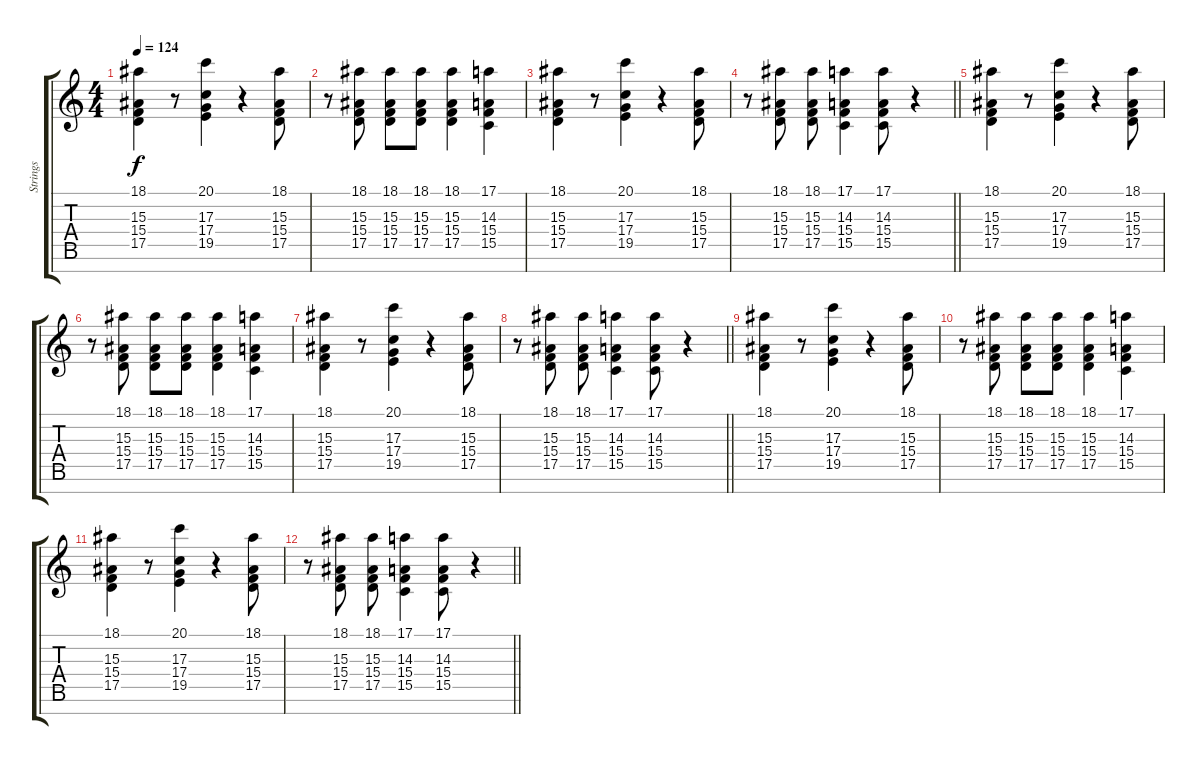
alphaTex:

\track ("Strings" "Strings") {instrument tremolostrings}
\staff {score tabs}
\tuning (E4 B3 G3 D3 A2 E2 B1) {hide}
\ts (4 4)
\tempo 124
\clef g2
\ks c
(18.1 15.3 15.4 17.5).4{dy f} r.8 (20.1 17.3 17.4 19.5).4 r.4 (18.1 15.3 15.4 17.5).8 |
r.8 (18.1 15.3 15.4 17.5).8 (18.1 15.3 15.4 17.5).8 (18.1 15.3 15.4 17.5).8 (18.1 15.3 15.4 17.5).4 (17.1 14.3 15.4 15.5).4 |
(18.1 15.3 15.4 17.5).4 r.8 (20.1 17.3 17.4 19.5).4 r.4 (18.1 15.3 15.4 17.5).8 |
\barLineRight lightlight
r.8 (18.1 15.3 15.4 17.5).8 (18.1 15.3 15.4 17.5).8 (17.1 14.3 15.4 15.5).4 (17.1 14.3 15.4 15.5).8 r.4 |
(18.1 15.3 15.4 17.5).4 r.8 (20.1 17.3 17.4 19.5).4 r.4 (18.1 15.3 15.4 17.5).8 |
r.8 (18.1 15.3 15.4 17.5).8 (18.1 15.3 15.4 17.5).8 (18.1 15.3 15.4 17.5).8 (18.1 15.3 15.4 17.5).4 (17.1 14.3 15.4 15.5).4 |
(18.1 15.3 15.4 17.5).4 r.8 (20.1 17.3 17.4 19.5).4 r.4 (18.1 15.3 15.4 17.5).8 |
\barLineRight lightlight
r.8 (18.1 15.3 15.4 17.5).8 (18.1 15.3 15.4 17.5).8 (17.1 14.3 15.4 15.5).4 (17.1 14.3 15.4 15.5).8 r.4 |
(18.1 15.3 15.4 17.5).4 r.8 (20.1 17.3 17.4 19.5).4 r.4 (18.1 15.3 15.4 17.5).8 |
r.8 (18.1 15.3 15.4 17.5).8 (18.1 15.3 15.4 17.5).8 (18.1 15.3 15.4 17.5).8 (18.1 15.3 15.4 17.5).4 (17.1 14.3 15.4 15.5).4 |
(18.1 15.3 15.4 17.5).4 r.8 (20.1 17.3 17.4 19.5).4 r.4 (18.1 15.3 15.4 17.5).8 |
\barLineRight lightlight
r.8 (18.1 15.3 15.4 17.5).8 (18.1 15.3 15.4 17.5).8 (17.1 14.3 15.4 15.5).4 (17.1 14.3 15.4 15.5).8 r.4
